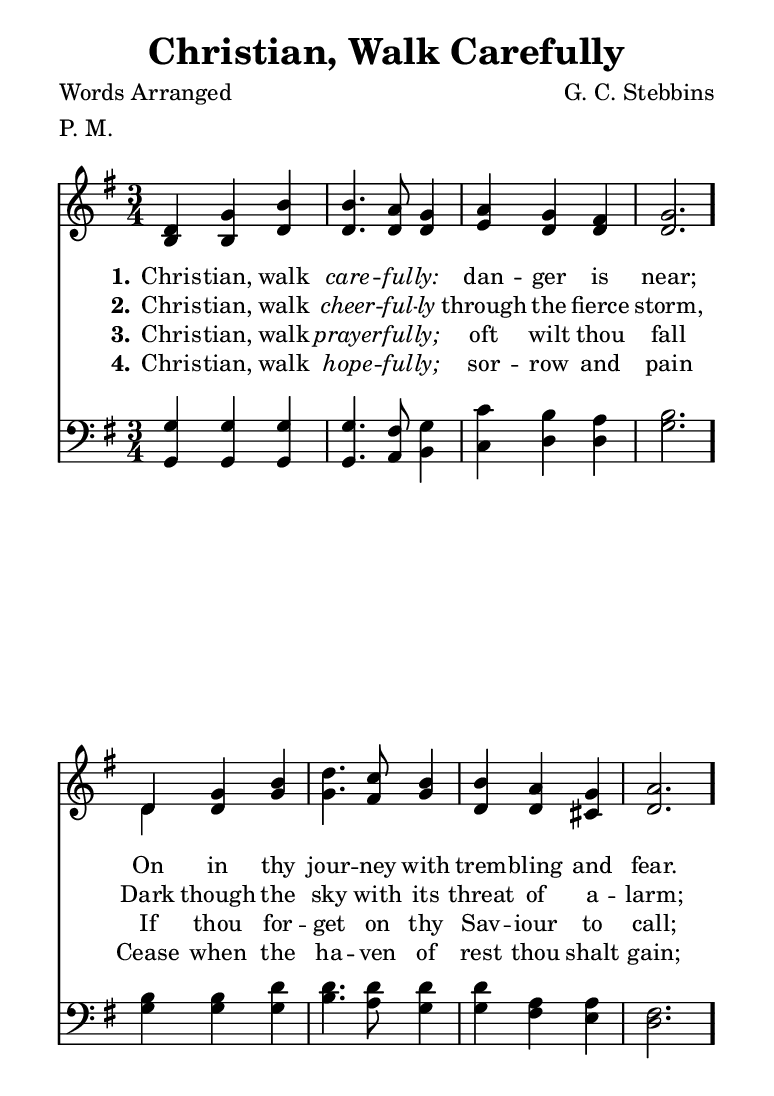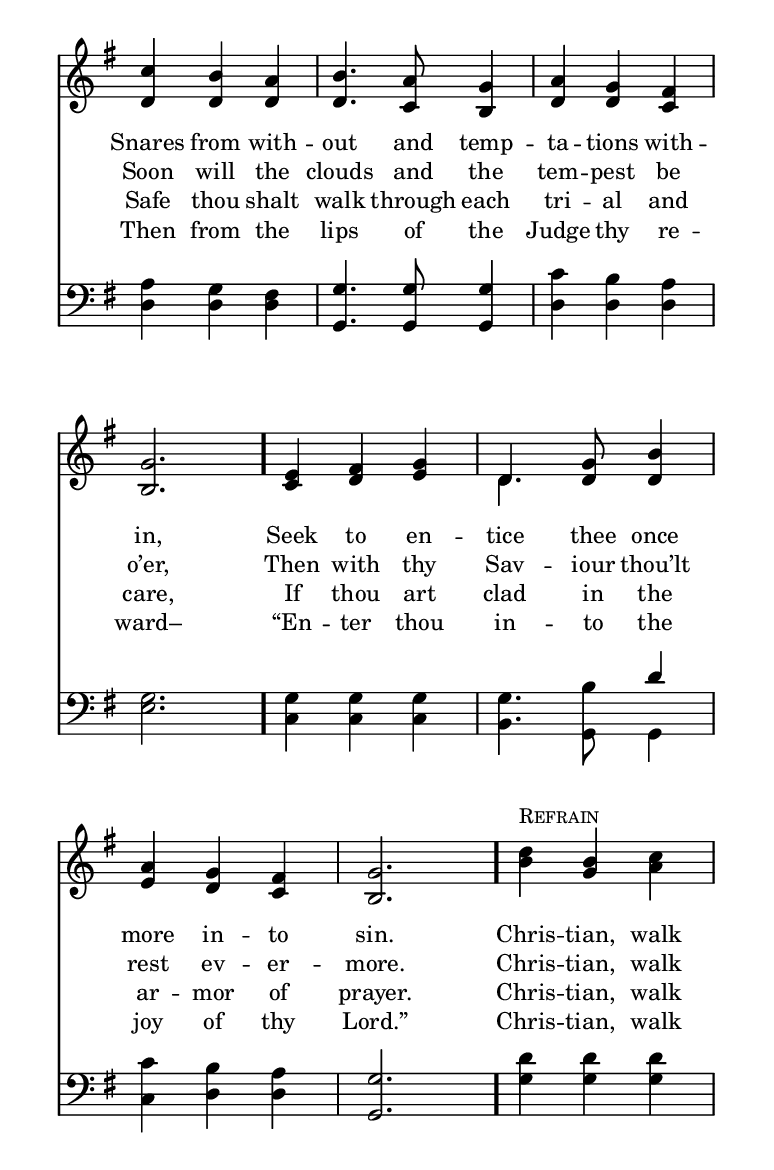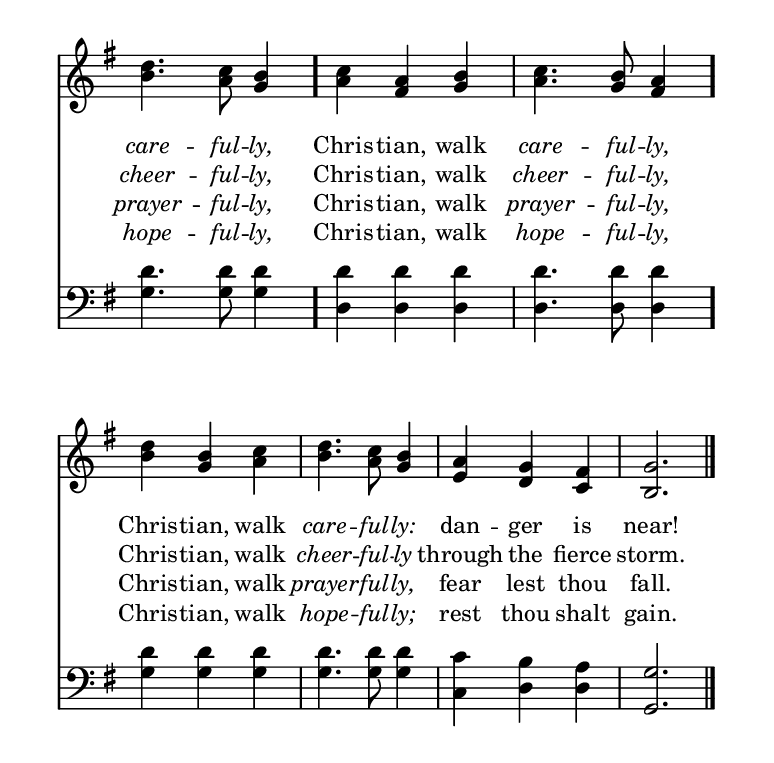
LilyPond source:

\include "common/global.ily"
\paper {
  \include "common/paper.ily"
}

\header{
  hymnnumber = "211"
  title = "Christian, Walk Carefully"
  tunename = ""
  meter = "P. M."
  poet = "Words Arranged"
  composer = "G. C. Stebbins"
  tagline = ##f
}

global = {
  \include "common/overrides.ily"
  \override Staff.TimeSignature.style = #'numbered
  \time 3/4
  \override Score.MetronomeMark.transparent = ##t % hide all fermata changes too
  \tempo 4=90
  \key g \major
  \autoBeamOff
}

patternA = { c4 c c | c4. c8 c4 | c c c | c2. }

notesSoprano = {
\global
\relative c' {

  \changePitch \patternA { d g b | b a g | a g fis | g }
  \changePitch \patternA { d g b | d c b | b a g | a }
  \changePitch \patternA { c b a | b a g | a g fis | g }
  \changePitch \patternA { e fis g | d g b | a g fis | g }

  << s^\markup { \small \caps "Refrain" }
  \changePitch \patternA { d' b c | d c b } >>
  \changePitch \patternA { c a b | c b a }
  \changePitch \patternA { d b c | d c b | a g fis | g }

  \bar "|."

}
}

notesAlto = {
\global
\relative e' {

  \changePitch \patternA { b b d | d d d | e d d | d }
  \changePitch \patternA { d d g | g fis g | d d cis | d }
  \changePitch \patternA { d d d | d c b | d d c | b }
  \changePitch \patternA { c d e | d d d | e d c | b }

  \changePitch \patternA { b' g a | b a g }
  \changePitch \patternA { a fis g | a g fis }
  \changePitch \patternA { b g a | b a g | e d c | b }

}
}

notesTenor = {
\global
\relative a {

  \changePitch \patternA { g g g | g fis g | c b a | b }
  \changePitch \patternA { b b d | d d d | d a a | fis }
  \changePitch \patternA { a g fis | g g g | c b a | g }
  \changePitch \patternA { g g g | g b d | c b a | g }

  \changePitch \patternA { d' d d | d d d }
  \changePitch \patternA { d d d | d d d }
  \changePitch \patternA { d d d | d d d | c b a | g }

}
}

notesBass = {
\global
\relative f, {

  \changePitch \patternA { g g g | g a b | c d d | g }
  \changePitch \patternA { g g g | b a g | g fis e | d }
  \changePitch \patternA { d d d | g, g g | d' d d | e }
  \changePitch \patternA { c c c | b g g | c d d | g, }

  \changePitch \patternA { g' g g | g g g }
  \changePitch \patternA { d d d | d d d }
  \changePitch \patternA { g g g | g g g | c, d d | g, }

}
}

RefrainA = \lyricmode {

Chris -- tian, walk \italicsOn care -- ful -- ly, \italicsOff \bar "."
Chris -- tian, walk \italicsOn care -- ful -- ly, \italicsOff \bar "."
Chris -- tian, walk \italicsOn care -- ful -- ly: \italicsOff dan -- ger is near! \bar "."

}

wordsA = \lyricmode {
\set stanza = "1."

Chris -- tian, walk \italicsOn care -- ful -- ly: \italicsOff dan -- ger is near; \bar "."
On in thy jour -- ney with trem -- bling and fear. \bar "."
Snares from with -- out and temp -- ta -- tions with -- in, \bar "."
Seek to en -- tice thee once more in -- to sin. \bar "."

\RefrainA

}

RefrainB = \lyricmode {

Chris -- tian, walk \italicsOn cheer -- ful -- ly, \italicsOff
Chris -- tian, walk \italicsOn cheer -- ful -- ly, \italicsOff
Chris -- tian, walk \italicsOn cheer -- ful -- ly \italicsOff through the fierce storm.

}

wordsB = \lyricmode {
\set stanza = "2."

Chris -- tian, walk \italicsOn cheer -- ful -- ly \italicsOff through the fierce storm,
Dark though the sky with its threat of a -- larm;
Soon will the clouds and the tem -- pest be o’er,
Then with thy Sav -- iour thou’lt rest ev -- er -- more.

\RefrainB

}

RefrainC = \lyricmode {

Chris -- tian, walk \italicsOn prayer -- ful -- ly, \italicsOff
Chris -- tian, walk \italicsOn prayer -- ful -- ly, \italicsOff
Chris -- tian, walk \italicsOn prayer -- ful -- ly, \italicsOff fear lest thou fall.

}

wordsC = \lyricmode {
\set stanza = "3."

Chris -- tian, walk \italicsOn prayer -- ful -- ly; \italicsOff oft wilt thou fall
If thou for -- get on thy Sav -- iour to call;
Safe thou shalt walk through each tri -- al and care,
If thou art clad in the ar -- mor of prayer.

\RefrainC

}

RefrainD = \lyricmode {

Chris -- tian, walk \italicsOn hope -- ful -- ly, \italicsOff
Chris -- tian, walk \italicsOn hope -- ful -- ly, \italicsOff
Chris -- tian, walk \italicsOn hope -- ful -- ly; \italicsOff rest thou shalt gain.

}

wordsD = \lyricmode {
\set stanza = "4."

Chris -- tian, walk \italicsOn hope -- ful -- ly; \italicsOff sor -- row and pain
Cease when the ha -- ven of rest thou shalt gain;
Then from the lips of the Judge thy re -- ward–
“En -- ter thou in -- to the joy of thy Lord.”

\RefrainD

}

\score {
  \context ChoirStaff <<
    \context Staff = upper <<
      \set Staff.autoBeaming = ##f
      \set ChoirStaff.systemStartDelimiter = #'SystemStartBar
      \set ChoirStaff.printPartCombineTexts = ##f
      \partcombine #'(2 . 9) \notesSoprano \notesAlto
      \context NullVoice = sopranos { \voiceOne << \notesSoprano >> }
      \context NullVoice = altos { \voiceTwo << \notesAlto >> }
      \context Lyrics = one   \lyricsto sopranos \wordsA
      \context Lyrics = two   \lyricsto sopranos \wordsB
      \context Lyrics = three \lyricsto sopranos \wordsC
      \context Lyrics = four  \lyricsto sopranos \wordsD
    >>
    \context Staff = men <<
      \set Staff.autoBeaming = ##f
      \clef bass
      \set ChoirStaff.printPartCombineTexts = ##f
      \partcombine #'(2 . 9) \notesTenor \notesBass
      \context NullVoice = tenors { \voiceOne << \notesTenor >> }
      \context NullVoice = basses { \voiceTwo << \notesBass >> }
    >>
  >>
  \layout {
    \include "common/layout.ily"
  }
  \midi{
    \include "common/midi.ily"
  }
}

\version "2.19.49"  % necessary for upgrading to future LilyPond versions.

% vi:set et ts=2 sw=2 ai nocindent syntax=lilypond:
